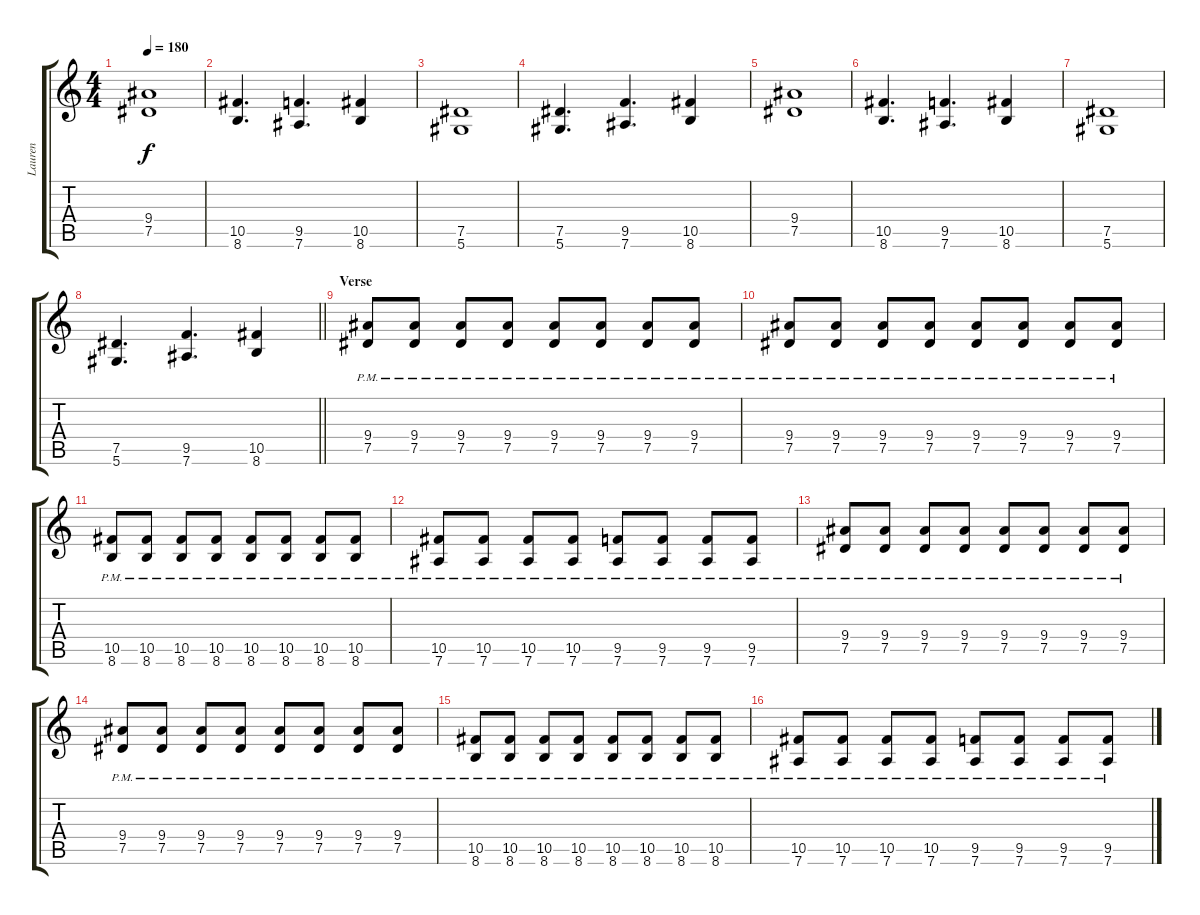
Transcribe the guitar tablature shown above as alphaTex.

\track ("Lauren" "Lauren") {instrument distortionguitar}
\staff {score tabs}
\tuning (Eb4 Bb3 Gb3 Db3 Ab2 Eb2) {hide}
\ts (4 4)
\tempo 180
\clef g2
\ks c
(9.4 7.5).1{dy f} |
(10.5 8.6).4{d} (9.5 7.6).4{d} (10.5 8.6).4 |
(7.5 5.6).1 |
(7.5 5.6).4{d} (9.5 7.6).4{d} (10.5 8.6).4 |
(9.4 7.5).1 |
(10.5 8.6).4{d} (9.5 7.6).4{d} (10.5 8.6).4 |
(7.5 5.6).1 |
\barLineRight lightlight
(7.5 5.6).4{d} (9.5 7.6).4{d} (10.5 8.6).4 |
\section ("" "Verse")
(9.4{pm} 7.5{pm}).8 (9.4{pm} 7.5{pm}).8 (9.4{pm} 7.5{pm}).8 (9.4{pm} 7.5{pm}).8 (9.4{pm} 7.5{pm}).8 (9.4{pm} 7.5{pm}).8 (9.4{pm} 7.5{pm}).8 (9.4{pm} 7.5{pm}).8 |
(9.4{pm} 7.5{pm}).8 (9.4{pm} 7.5{pm}).8 (9.4{pm} 7.5{pm}).8 (9.4{pm} 7.5{pm}).8 (9.4{pm} 7.5{pm}).8 (9.4{pm} 7.5{pm}).8 (9.4{pm} 7.5{pm}).8 (9.4{pm} 7.5{pm}).8 |
(10.5{pm} 8.6{pm}).8 (10.5{pm} 8.6{pm}).8 (10.5{pm} 8.6{pm}).8 (10.5{pm} 8.6{pm}).8 (10.5{pm} 8.6{pm}).8 (10.5{pm} 8.6{pm}).8 (10.5{pm} 8.6{pm}).8 (10.5{pm} 8.6{pm}).8 |
(10.5{pm} 7.6{pm}).8 (10.5{pm} 7.6{pm}).8 (10.5{pm} 7.6{pm}).8 (10.5{pm} 7.6{pm}).8 (9.5{pm} 7.6{pm}).8 (9.5{pm} 7.6{pm}).8 (9.5{pm} 7.6{pm}).8 (9.5{pm} 7.6{pm}).8 |
(9.4{pm} 7.5{pm}).8 (9.4{pm} 7.5{pm}).8 (9.4{pm} 7.5{pm}).8 (9.4{pm} 7.5{pm}).8 (9.4{pm} 7.5{pm}).8 (9.4{pm} 7.5{pm}).8 (9.4{pm} 7.5{pm}).8 (9.4{pm} 7.5{pm}).8 |
(9.4{pm} 7.5{pm}).8 (9.4{pm} 7.5{pm}).8 (9.4{pm} 7.5{pm}).8 (9.4{pm} 7.5{pm}).8 (9.4{pm} 7.5{pm}).8 (9.4{pm} 7.5{pm}).8 (9.4{pm} 7.5{pm}).8 (9.4{pm} 7.5{pm}).8 |
(10.5{pm} 8.6{pm}).8 (10.5{pm} 8.6{pm}).8 (10.5{pm} 8.6{pm}).8 (10.5{pm} 8.6{pm}).8 (10.5{pm} 8.6{pm}).8 (10.5{pm} 8.6{pm}).8 (10.5{pm} 8.6{pm}).8 (10.5{pm} 8.6{pm}).8 |
(10.5{pm} 7.6{pm}).8 (10.5{pm} 7.6{pm}).8 (10.5{pm} 7.6{pm}).8 (10.5{pm} 7.6{pm}).8 (9.5{pm} 7.6{pm}).8 (9.5{pm} 7.6{pm}).8 (9.5{pm} 7.6{pm}).8 (9.5{pm} 7.6{pm}).8
